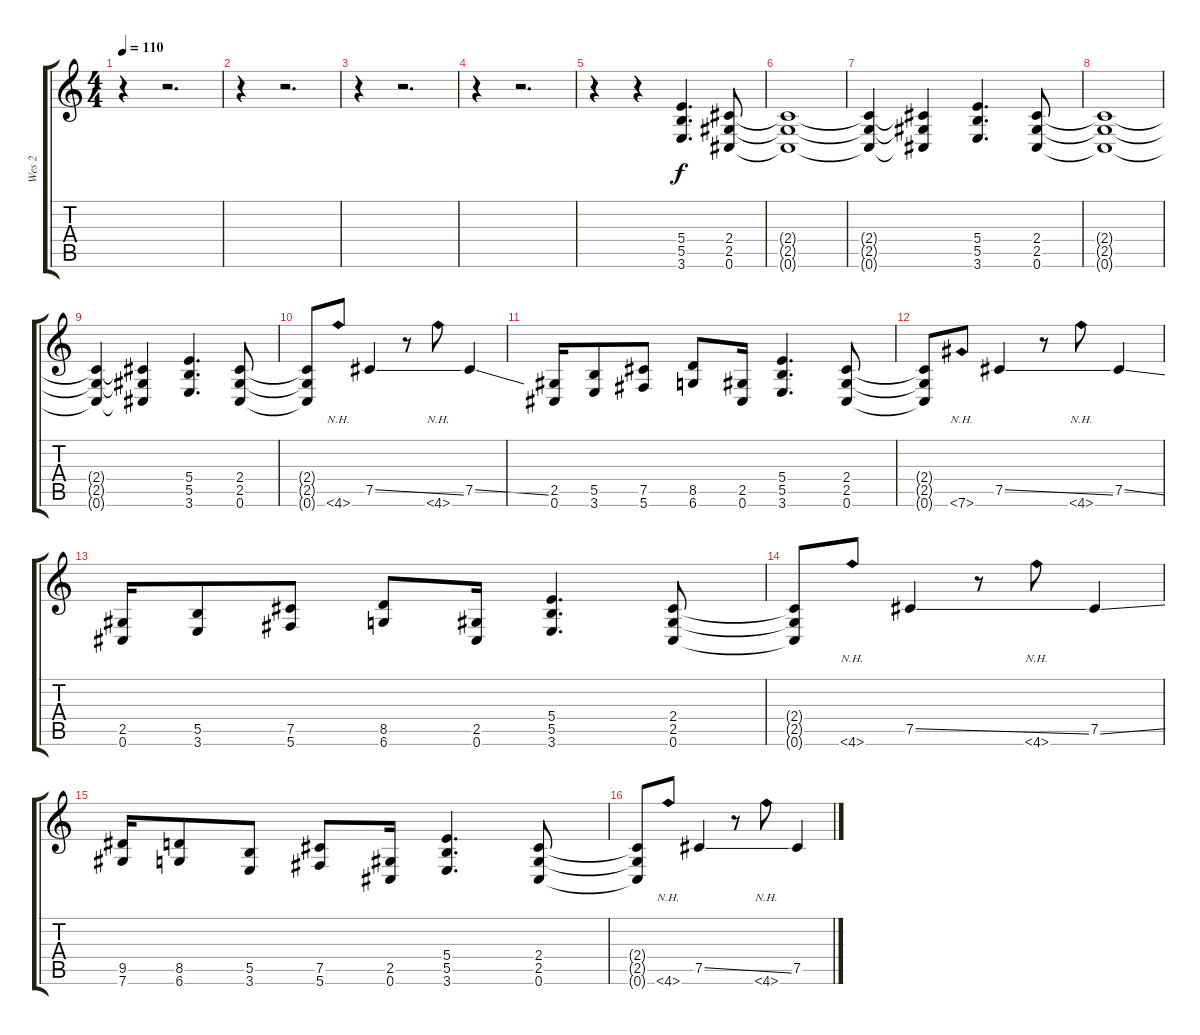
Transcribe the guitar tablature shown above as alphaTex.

\track ("Wes 2" "Wes 2") {instrument distortionguitar}
\staff {score tabs}
\tuning (Db4 Ab3 E3 B2 Gb2 Db2) {hide}
\ts (4 4)
\tempo 110
\clef g2
\ks c
r.4{dy f instrument distortionguitar} r.2{d} |
r.4 r.2{d} |
r.4 r.2{d} |
r.4 r.2{d} |
r.4 r.4 (5.4 5.5 3.6).4{d} (2.4 2.5 0.6).8 |
(2.4{t} 2.5{t} 0.6{t}).1 |
(2.4{t} 2.5{t} 0.6{t}).4 (2.4{t} 2.5{t} 0.6{t}).4 (5.4 5.5 3.6).4{d} (2.4 2.5 0.6).8 |
(2.4{t} 2.5{t} 0.6{t}).1 |
(2.4{t} 2.5{t} 0.6{t}).4 (2.4{t} 2.5{t} 0.6{t}).4 (5.4 5.5 3.6).4{d} (2.4 2.5 0.6).8 |
(2.4{t} 2.5{t} 0.6{t}).8 4.6{nh}.8 7.5{ss}.4 r.8 4.6{nh}.8 7.5{ss}.4 |
(2.5 0.6).16 (5.5 3.6).8 (7.5 5.6).8 (8.5 6.6).8 (2.5 0.6).16 (5.4 5.5 3.6).4{d} (2.4 2.5 0.6).8 |
(2.4{t} 2.5{t} 0.6{t}).8 7.6{nh}.8 7.5{ss}.4 r.8 4.6{nh}.8 7.5{ss}.4 |
(2.5 0.6).16 (5.5 3.6).8 (7.5 5.6).8 (8.5 6.6).8 (2.5 0.6).16 (5.4 5.5 3.6).4{d} (2.4 2.5 0.6).8 |
(2.4{t} 2.5{t} 0.6{t}).8 4.6{nh}.8 7.5{ss}.4 r.8 4.6{nh}.8 7.5{ss}.4 |
(9.5 7.6).16 (8.5 6.6).8 (5.5 3.6).8 (7.5 5.6).8 (2.5 0.6).16 (5.4 5.5 3.6).4{d} (2.4 2.5 0.6).8 |
(2.4{t} 2.5{t} 0.6{t}).8 4.6{nh}.8 7.5{ss}.4 r.8 4.6{nh}.8 7.5{ss}.4
